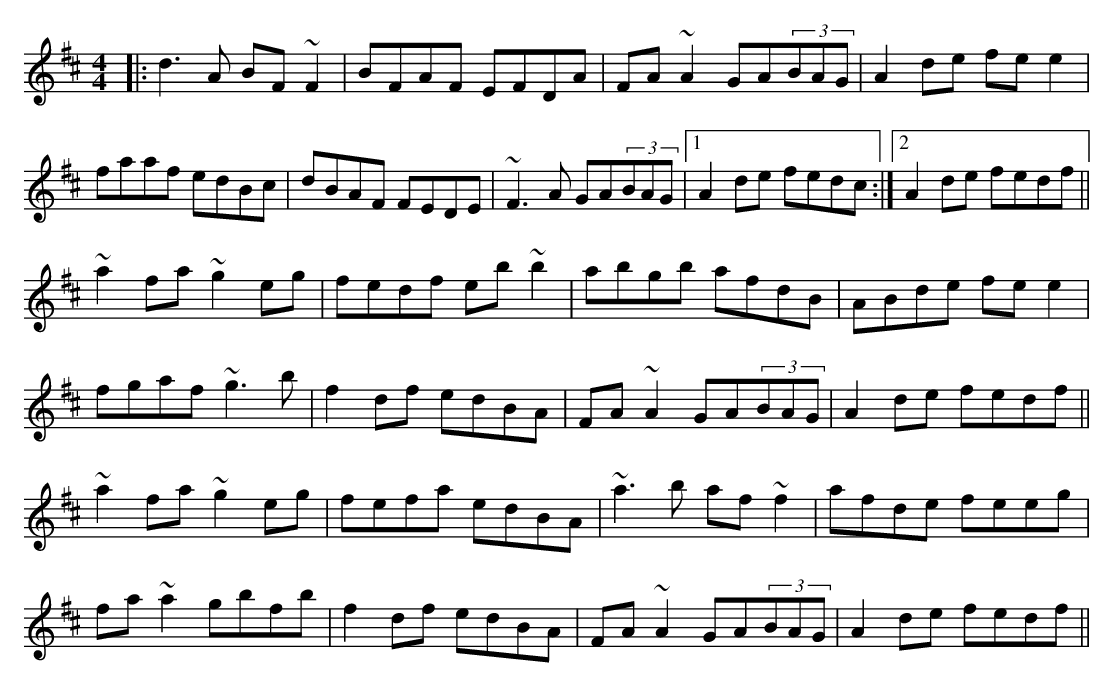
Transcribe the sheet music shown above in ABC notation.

X:1
M:4/4
K:D
|:d3A BF~F2|BFAF EFDA|FA~A2 GA(3BAG|A2de fee2|
faaf edBc|dBAF FEDE|~F3A GA(3BAG|1 A2de fedc:|2 A2de fedf||
~a2fa ~g2eg|fedf eb~b2|abgb afdB|ABde fee2|
fgaf ~g3b|f2df edBA|FA~A2 GA(3BAG|A2de fedf||
~a2fa ~g2eg|fefa edBA|~a3b af~f2|afde feeg|
fa~a2 gbfb|f2df edBA|FA~A2 GA(3BAG|A2de fedf||
